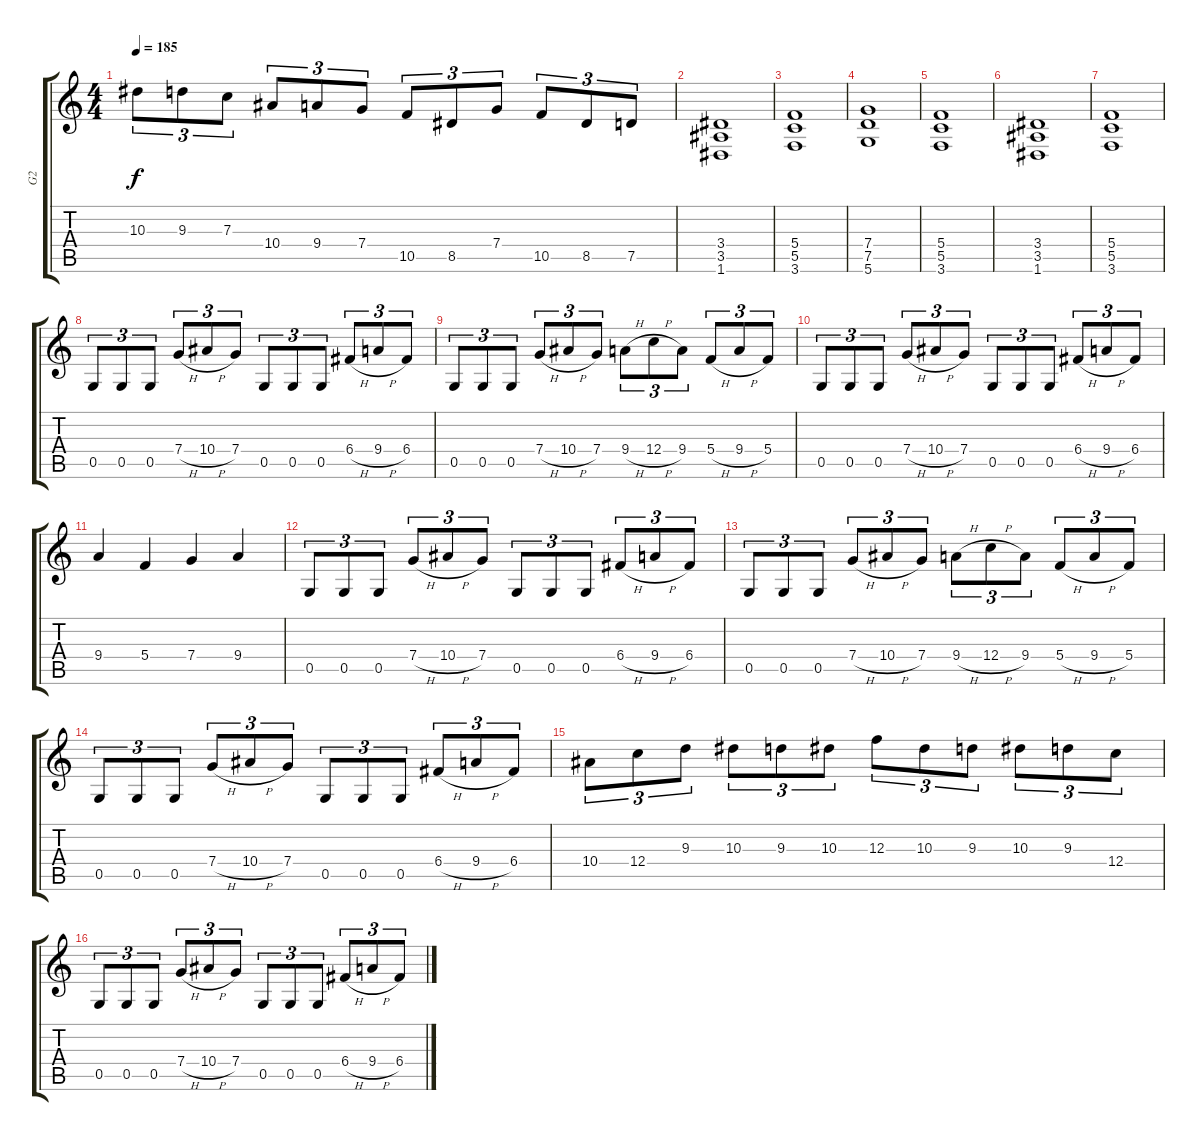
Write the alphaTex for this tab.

\track ("G2" "G2") {instrument distortionguitar}
\staff {score tabs}
\tuning (D4 A3 F3 C3 G2 D2) {hide}
\ts (4 4)
\tempo 185
\clef g2
\ks c
10.3.8{tu (3 2) dy f} 9.3.8{tu (3 2)} 7.3.8{tu (3 2)} 10.4.8{tu (3 2)} 9.4.8{tu (3 2)} 7.4.8{tu (3 2)} 10.5.8{tu (3 2)} 8.5.8{tu (3 2)} 7.4.8{tu (3 2)} 10.5.8{tu (3 2)} 8.5.8{tu (3 2)} 7.5.8{tu (3 2)} |
(3.4 3.5 1.6).1 |
(5.4 5.5 3.6).1 |
(7.4 7.5 5.6).1 |
(5.4 5.5 3.6).1 |
(3.4 3.5 1.6).1 |
(5.4 5.5 3.6).1 |
0.5.8{tu (3 2)} 0.5.8{tu (3 2)} 0.5.8{tu (3 2)} 7.4{h}.8{tu (3 2)} 10.4{h}.8{tu (3 2)} 7.4.8{tu (3 2)} 0.5.8{tu (3 2)} 0.5.8{tu (3 2)} 0.5.8{tu (3 2)} 6.4{h}.8{tu (3 2)} 9.4{h}.8{tu (3 2)} 6.4.8{tu (3 2)} |
0.5.8{tu (3 2)} 0.5.8{tu (3 2)} 0.5.8{tu (3 2)} 7.4{h}.8{tu (3 2)} 10.4{h}.8{tu (3 2)} 7.4.8{tu (3 2)} 9.4{h}.8{tu (3 2)} 12.4{h}.8{tu (3 2)} 9.4.8{tu (3 2)} 5.4{h}.8{tu (3 2)} 9.4{h}.8{tu (3 2)} 5.4.8{tu (3 2)} |
0.5.8{tu (3 2)} 0.5.8{tu (3 2)} 0.5.8{tu (3 2)} 7.4{h}.8{tu (3 2)} 10.4{h}.8{tu (3 2)} 7.4.8{tu (3 2)} 0.5.8{tu (3 2)} 0.5.8{tu (3 2)} 0.5.8{tu (3 2)} 6.4{h}.8{tu (3 2)} 9.4{h}.8{tu (3 2)} 6.4.8{tu (3 2)} |
9.4.4 5.4.4 7.4.4 9.4.4 |
0.5.8{tu (3 2)} 0.5.8{tu (3 2)} 0.5.8{tu (3 2)} 7.4{h}.8{tu (3 2)} 10.4{h}.8{tu (3 2)} 7.4.8{tu (3 2)} 0.5.8{tu (3 2)} 0.5.8{tu (3 2)} 0.5.8{tu (3 2)} 6.4{h}.8{tu (3 2)} 9.4{h}.8{tu (3 2)} 6.4.8{tu (3 2)} |
0.5.8{tu (3 2)} 0.5.8{tu (3 2)} 0.5.8{tu (3 2)} 7.4{h}.8{tu (3 2)} 10.4{h}.8{tu (3 2)} 7.4.8{tu (3 2)} 9.4{h}.8{tu (3 2)} 12.4{h}.8{tu (3 2)} 9.4.8{tu (3 2)} 5.4{h}.8{tu (3 2)} 9.4{h}.8{tu (3 2)} 5.4.8{tu (3 2)} |
0.5.8{tu (3 2)} 0.5.8{tu (3 2)} 0.5.8{tu (3 2)} 7.4{h}.8{tu (3 2)} 10.4{h}.8{tu (3 2)} 7.4.8{tu (3 2)} 0.5.8{tu (3 2)} 0.5.8{tu (3 2)} 0.5.8{tu (3 2)} 6.4{h}.8{tu (3 2)} 9.4{h}.8{tu (3 2)} 6.4.8{tu (3 2)} |
10.4.8{tu (3 2)} 12.4.8{tu (3 2)} 9.3.8{tu (3 2)} 10.3.8{tu (3 2)} 9.3.8{tu (3 2)} 10.3.8{tu (3 2)} 12.3.8{tu (3 2)} 10.3.8{tu (3 2)} 9.3.8{tu (3 2)} 10.3.8{tu (3 2)} 9.3.8{tu (3 2)} 12.4.8{tu (3 2)} |
0.5.8{tu (3 2)} 0.5.8{tu (3 2)} 0.5.8{tu (3 2)} 7.4{h}.8{tu (3 2)} 10.4{h}.8{tu (3 2)} 7.4.8{tu (3 2)} 0.5.8{tu (3 2)} 0.5.8{tu (3 2)} 0.5.8{tu (3 2)} 6.4{h}.8{tu (3 2)} 9.4{h}.8{tu (3 2)} 6.4.8{tu (3 2)}
